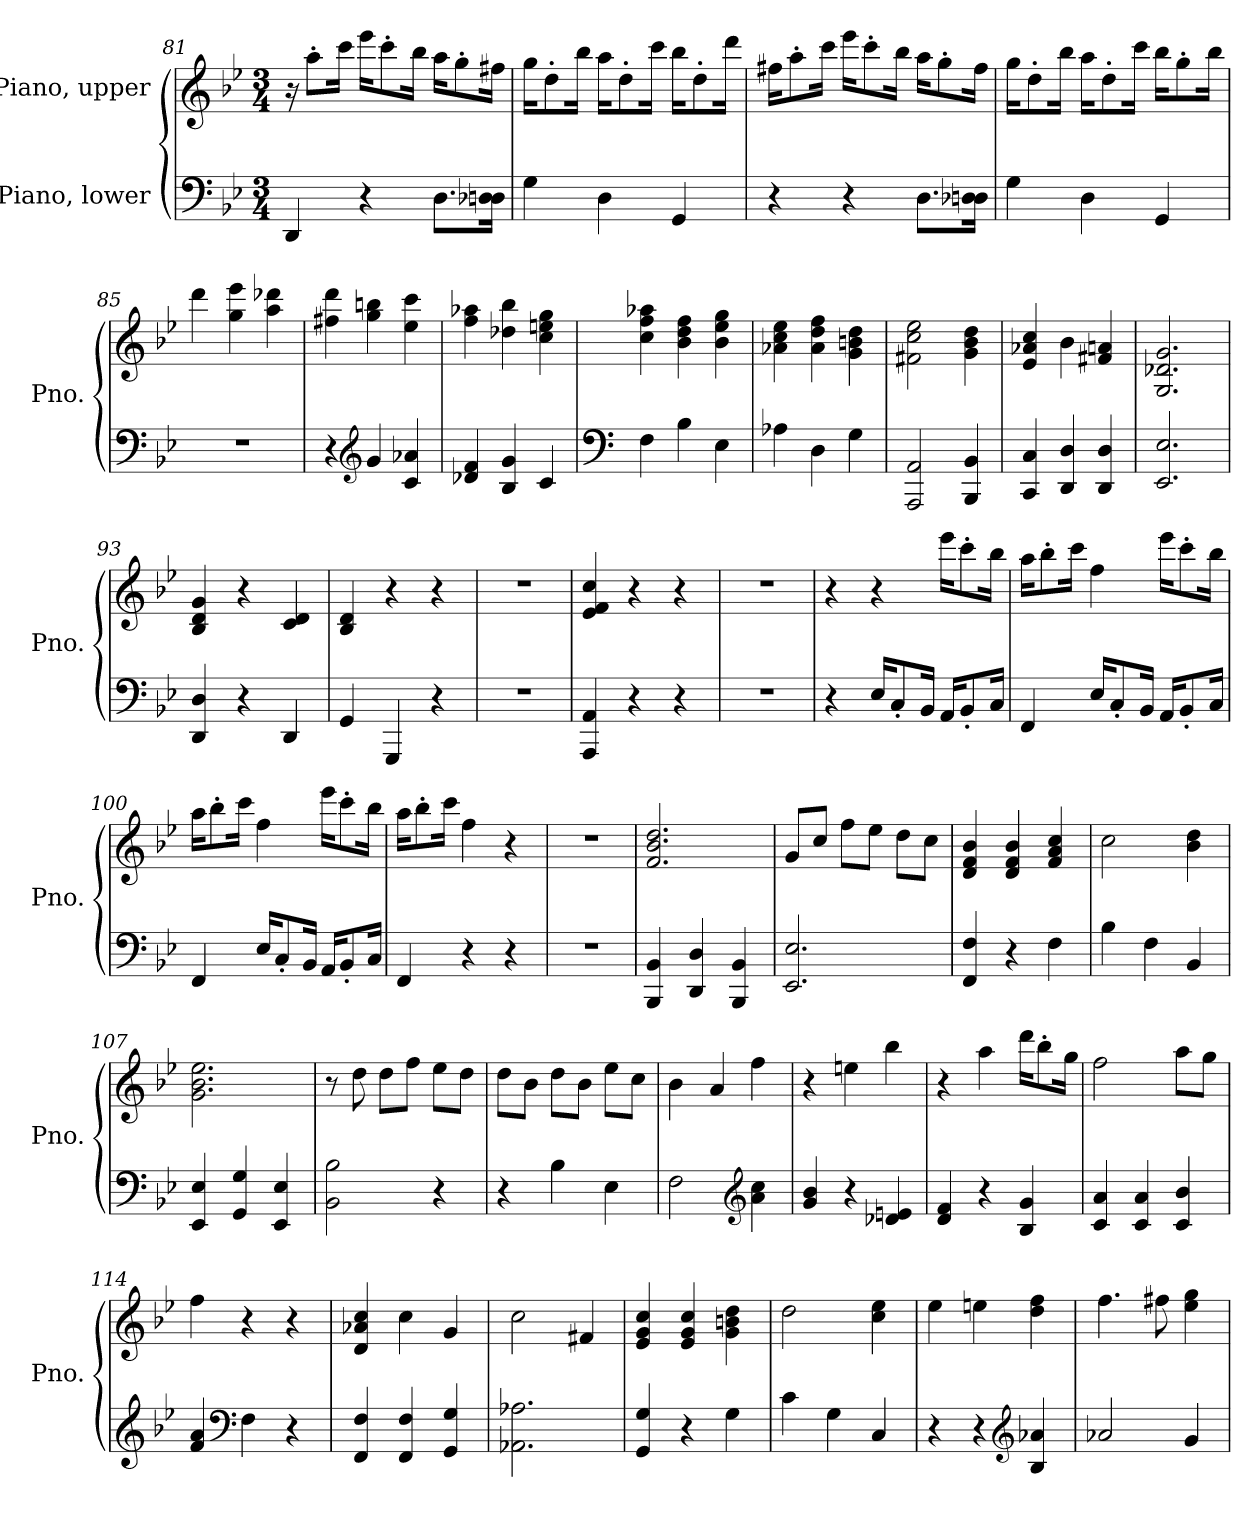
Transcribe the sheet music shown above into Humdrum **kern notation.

**kern	**kern
*part2	*part1
*staff2	*staff1
*I"Piano, lower	*I"Piano, upper
*I'Pno.	*I'Pno.
!!LO:PB:g=z
*clefF4	*clefG2
*k[b-e-]	*k[b-e-]
*M3/4	*M3/4
=81	=81
4DD/	16r
.	8aa'\L
.	16ccc\Jk
4r	16eee-\KL
.	8ccc'\
.	16bb-\Jk
8.D\L	16aa\KL
.	8gg'\
16D-X\ 16Dn\Jk	16ff#X\Jk
=82	=82
4G\	16gg\KL
.	8dd'\
.	16bb-\Jk
4D\	16aa\KL
.	8dd'\
.	16ccc\Jk
4GG/	16bb-\KL
.	8dd'\
.	16ddd\Jk
=83	=83
4r	16ff#X\KL
.	8aa'\
.	16ccc\Jk
4r	16eee-\KL
.	8ccc'\
.	16bb-\Jk
8.D\L	16aa\KL
.	8gg'\
16D-X\ 16Dn\Jk	16ff#\Jk
!!LO:LB:g=z
=84	=84
4G\	16gg\KL
.	8dd'\
.	16bb-\Jk
4D\	16aa\KL
.	8dd'\
.	16ccc\Jk
4GG/	16bb-\KL
.	8gg'\
.	16bb-\Jk
=85	=85
2.r	4ddd\
.	4gg\ 4eee-\
.	4aa\ 4ddd-X\
=86	=86
4r	4ff#X\ 4ddd\
*clefG2	*
4g/	4gg\ 4bbn\
4c/ 4a-X/	4ee-\ 4ccc\
=87	=87
4d-X/ 4f/	4ff\ 4aa-X\
4B-/ 4g/	4dd-X\ 4bb-\
4c/	4cc\ 4een\ 4gg\
=88	=88
*clefF4	*
4F\	4cc\ 4ff\ 4aa-X\
4B-\	4b-\ 4dd\ 4ff\
4E-\	4b-\ 4ee-\ 4gg\
=89	=89
4A-X\	4a-X\ 4cc\ 4ee-\
4D\	4a-\ 4dd\ 4ff\
4G\	4g\ 4bn\ 4dd\
=90	=90
2AAA/ 2AA/	2f#X\ 2cc\ 2ee-\
4BBB-/ 4BB-/	4g\ 4b-\ 4dd\
!!LO:LB:g=z
=91	=91
4CC/ 4C/	4e-/ 4a-X/ 4cc/
4DD/ 4D/	4b-\
4DD/ 4D/	4f#X/ 4an/
=92	=92
2.EE-/ 2.E-/	2.G/ 2.d-X/ 2.g/
=93	=93
4DD/ 4D/	4B-/ 4d/ 4g/
4r	4r
4DD/	4c/ 4d/
=94	=94
4GG/	4B-/ 4d/
4GGG/	4r
4r	4r
=95	=95
2.r	2.r
=96	=96
4AAA/ 4AA/	4e-/ 4f/ 4cc/
4r	4r
4r	4r
=97	=97
2.r	2.r
=98	=98
4r	4r
16E-/KL	4r
8C'/	.
16BB-/Jk	.
16AA/KL	16eee-\KL
8BB-'/	8ccc'\
16C/Jk	16bb-\Jk
!!LO:LB:g=z
=99	=99
4FF/	16aa\KL
.	8bb-'\
.	16ccc\Jk
16E-/KL	4ff\
8C'/	.
16BB-/Jk	.
16AA/KL	16eee-\KL
8BB-'/	8ccc'\
16C/Jk	16bb-\Jk
=100	=100
4FF/	16aa\KL
.	8bb-'\
.	16ccc\Jk
16E-/KL	4ff\
8C'/	.
16BB-/Jk	.
16AA/KL	16eee-\KL
8BB-'/	8ccc'\
16C/Jk	16bb-\Jk
=101	=101
4FF/	16aa\KL
.	8bb-'\
.	16ccc\Jk
4r	4ff\
4r	4r
=102	=102
2.r	2.r
=103	=103
4BBB-/ 4BB-/	2.f/ 2.b-/ 2.dd/
4DD/ 4D/	.
4BBB-/ 4BB-/	.
=104	=104
2.EE-/ 2.E-/	8g/L
.	8cc/J
.	8ff\L
.	8ee-\J
.	8dd\L
.	8cc\J
!!LO:LB:g=z
=105	=105
4FF/ 4F/	4d/ 4f/ 4b-/
4r	4d/ 4f/ 4b-/
4F\	4f/ 4a/ 4cc/
=106	=106
4B-\	2cc\
4F\	.
4BB-/	4b-\ 4dd\
=107	=107
4EE-/ 4E-/	2.g\ 2.b-\ 2.ee-\
4GG/ 4G/	.
4EE-/ 4E-/	.
=108	=108
2BB-\ 2B-\	8r
.	8dd\
.	8dd\L
.	8ff\J
4r	8ee-\L
.	8dd\J
=109	=109
4r	8dd\L
.	8b-\J
4B-\	8dd\L
.	8b-\J
4E-\	8ee-\L
.	8cc\J
=110	=110
2F\	4b-\
.	4a/
*clefG2	*
4a\ 4cc\	4ff\
=111	=111
4g/ 4b-/	4r
4r	4een\
4d-X/ 4en/	4bb-\
!!LO:LB:g=z
=112	=112
4d/ 4f/	4r
4r	4aa\
4B-/ 4g/	16ddd\KL
.	8bb-'\
.	16gg\Jk
=113	=113
4c/ 4a/	2ff\
4c/ 4a/	.
4c/ 4b-/	8aa\L
.	8gg\J
=114	=114
4f/ 4a/	4ff\
*clefF4	*
4F\	4r
4r	4r
=115	=115
4FF/ 4F/	4d/ 4a-X/ 4cc/
4FF/ 4F/	4cc\
4GG/ 4G/	4g/
=116	=116
2.AA-X\ 2.A-X\	2cc\
.	4f#X/
=117	=117
4GG/ 4G/	4e-/ 4g/ 4cc/
4r	4e-/ 4g/ 4cc/
4G\	4g\ 4bn\ 4dd\
=118	=118
4c\	2dd\
4G\	.
4C/	4cc\ 4ee-\
=119	=119
4r	4ee-\
4r	4een\
*clefG2	*
4B-/ 4a-X/	4dd\ 4ff\
!!LO:PB:g=z
=120	=120
2a-X/	4.ff\
.	8ff#X\
4g/	4ee-\ 4gg\
=	=
*-	*-
